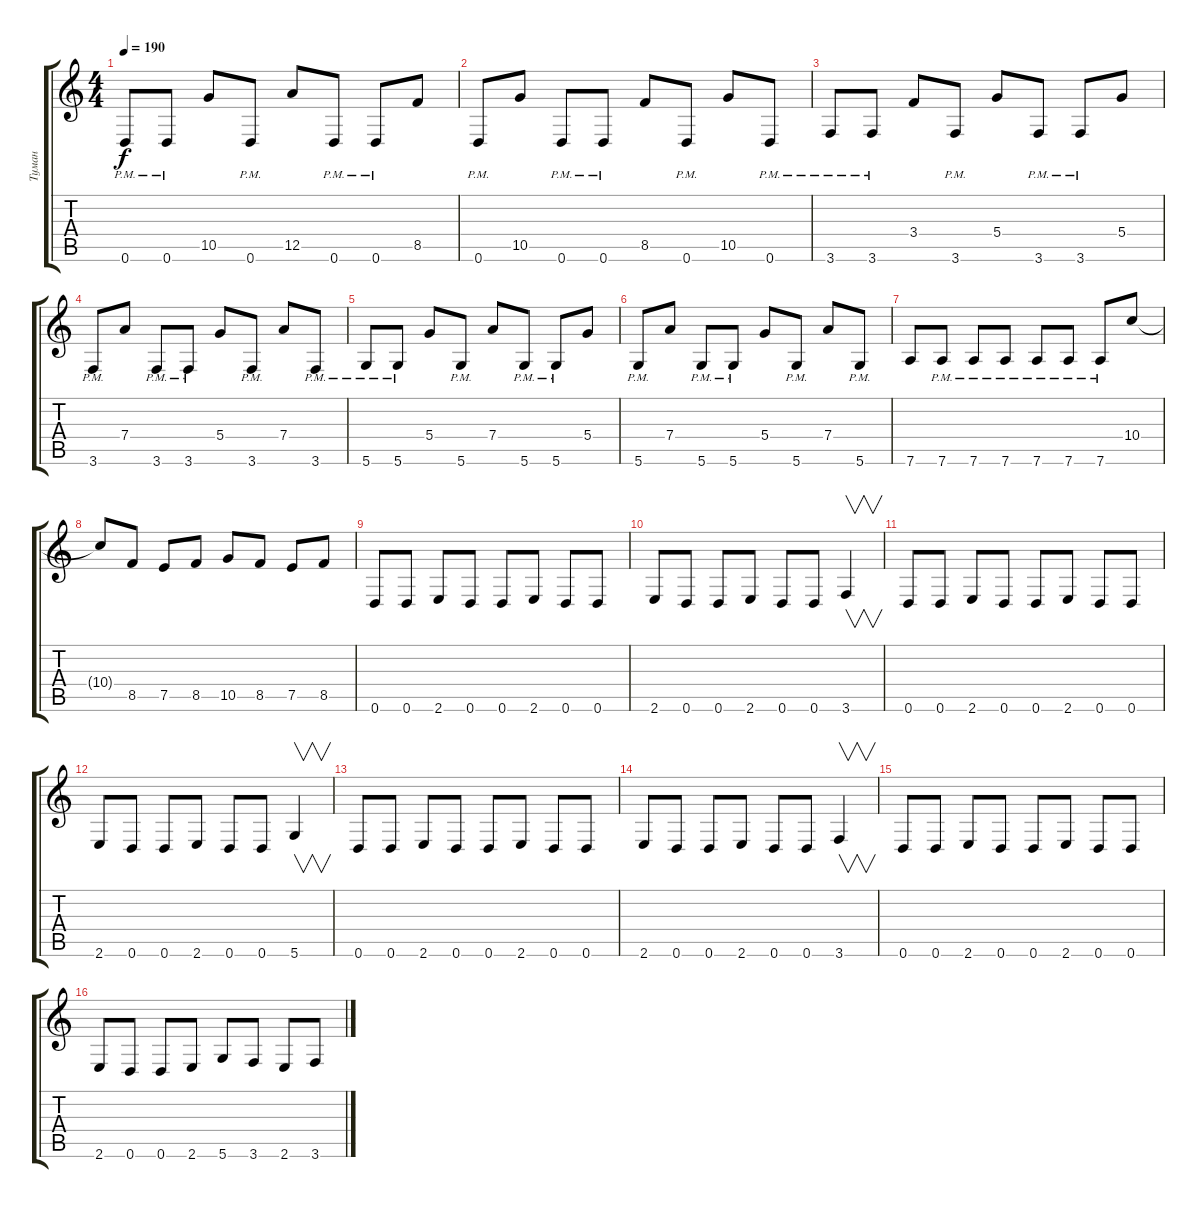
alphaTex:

\track ("Туман" "Туман") {instrument distortionguitar}
\staff {score tabs}
\tuning (E4 B3 G3 D3 A2 D2) {hide}
\ts (4 4)
\tempo 190
\clef g2
\ks c
0.6{pm}.8{dy f} 0.6{pm}.8 10.5.8 0.6{pm}.8 12.5.8 0.6{pm}.8 0.6{pm}.8 8.5.8 |
0.6{pm}.8 10.5.8 0.6{pm}.8 0.6{pm}.8 8.5.8 0.6{pm}.8 10.5.8 0.6{pm}.8 |
3.6{pm}.8 3.6{pm}.8 3.4.8 3.6{pm}.8 5.4.8 3.6{pm}.8 3.6{pm}.8 5.4.8 |
3.6{pm}.8 7.4.8 3.6{pm}.8 3.6{pm}.8 5.4.8 3.6{pm}.8 7.4.8 3.6{pm}.8 |
5.6{pm}.8 5.6{pm}.8 5.4.8 5.6{pm}.8 7.4.8 5.6{pm}.8 5.6{pm}.8 5.4.8 |
5.6{pm}.8 7.4.8 5.6{pm}.8 5.6{pm}.8 5.4.8 5.6{pm}.8 7.4.8 5.6{pm}.8 |
7.6.8 7.6{pm}.8 7.6{pm}.8 7.6{pm}.8 7.6{pm}.8 7.6{pm}.8 7.6{pm}.8 10.4.8 |
10.4{t}.8 8.5.8 7.5.8 8.5.8 10.5.8 8.5.8 7.5.8 8.5.8 |
0.6.8 0.6.8 2.6.8 0.6.8 0.6.8 2.6.8 0.6.8 0.6.8 |
2.6.8 0.6.8 0.6.8 2.6.8 0.6.8 0.6.8 3.6.4{v} |
0.6.8 0.6.8 2.6.8 0.6.8 0.6.8 2.6.8 0.6.8 0.6.8 |
2.6.8 0.6.8 0.6.8 2.6.8 0.6.8 0.6.8 5.6.4{v} |
0.6.8 0.6.8 2.6.8 0.6.8 0.6.8 2.6.8 0.6.8 0.6.8 |
2.6.8 0.6.8 0.6.8 2.6.8 0.6.8 0.6.8 3.6.4{v} |
0.6.8 0.6.8 2.6.8 0.6.8 0.6.8 2.6.8 0.6.8 0.6.8 |
2.6.8 0.6.8 0.6.8 2.6.8 5.6.8 3.6.8 2.6.8 3.6.8
